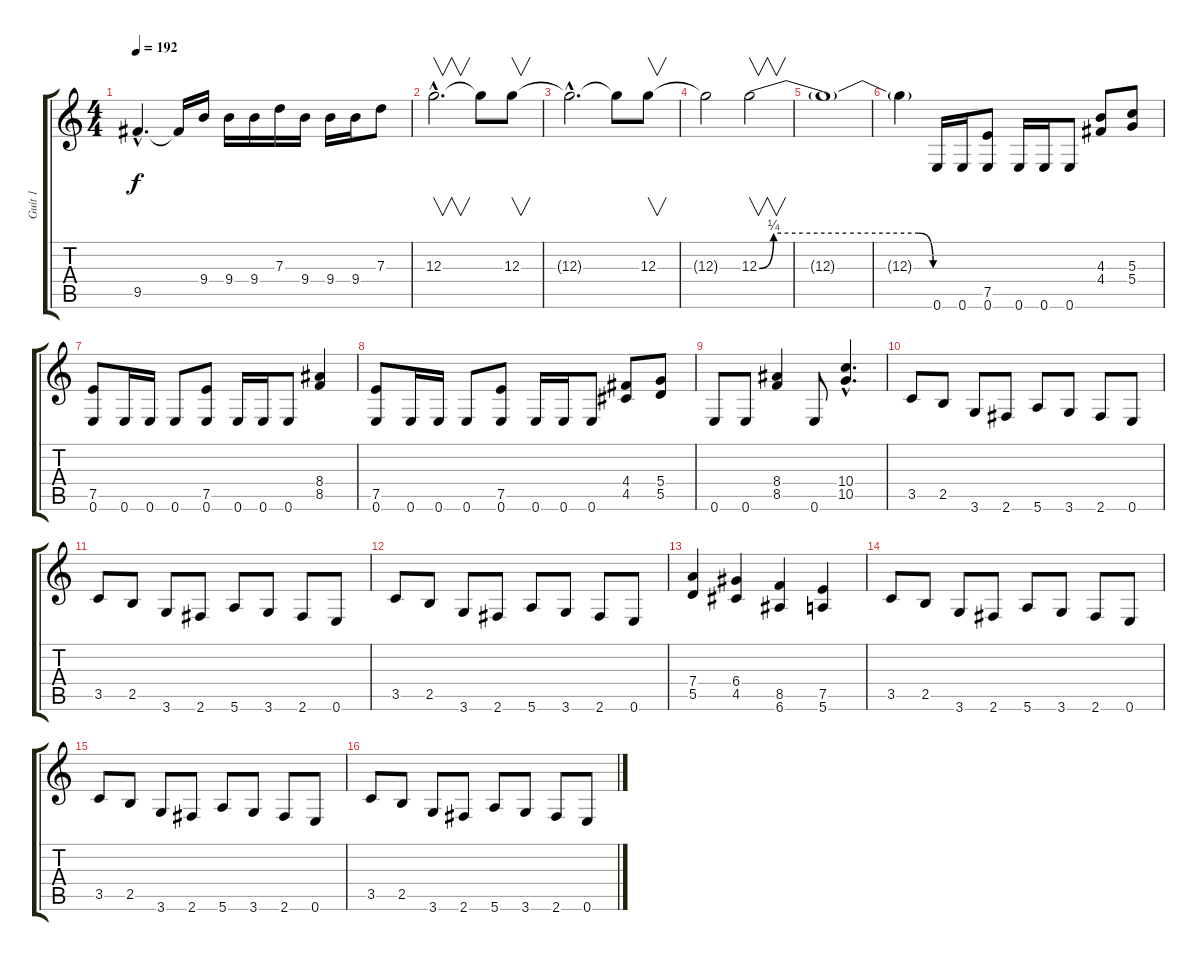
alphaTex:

\track ("Guit 1" "Guit 1") {instrument distortionguitar}
\staff {score tabs}
\tuning (E4 B3 G3 D3 A2 E2) {hide}
\ts (4 4)
\tempo 192
\clef g2
\ks c
9.5{hac}.4{d dy f} 9.5{t}.16 9.4.16 9.4.16 9.4.16 7.3.16 9.4.16 9.4.16 9.4.16 7.3.8 |
12.3{hac}.2{v d} 12.3{t}.8 12.3.8{v} |
12.3{hac t}.2{d} 12.3{t}.8 12.3.8{v} |
12.3{t}.2 12.3{be (custom 0 0 5 1 15 1 30 1 55 1 60 0)}.2{v} |
12.3{t}.1 |
12.3{t}.4 0.6.16 0.6.16 (7.5 0.6).8 0.6.16 0.6.16 0.6.8 (4.3 4.4).8 (5.3 5.4).8 |
(7.5 0.6).8 0.6.16 0.6.16 0.6.8 (7.5 0.6).8 0.6.16 0.6.16 0.6.8 (8.4 8.5).4 |
(7.5 0.6).8 0.6.16 0.6.16 0.6.8 (7.5 0.6).8 0.6.16 0.6.16 0.6.8 (4.4 4.5).8 (5.4 5.5).8 |
0.6.8 0.6.8 (8.4 8.5).4 0.6.8 (10.4{hac} 10.5{hac}).4{d} |
3.5.8 2.5.8 3.6.8 2.6.8 5.6.8 3.6.8 2.6.8 0.6.8 |
3.5.8 2.5.8 3.6.8 2.6.8 5.6.8 3.6.8 2.6.8 0.6.8 |
3.5.8 2.5.8 3.6.8 2.6.8 5.6.8 3.6.8 2.6.8 0.6.8 |
(7.4 5.5).4 (6.4 4.5).4 (8.5 6.6).4 (7.5 5.6).4 |
3.5.8 2.5.8 3.6.8 2.6.8 5.6.8 3.6.8 2.6.8 0.6.8 |
3.5.8 2.5.8 3.6.8 2.6.8 5.6.8 3.6.8 2.6.8 0.6.8 |
3.5.8 2.5.8 3.6.8 2.6.8 5.6.8 3.6.8 2.6.8 0.6.8
